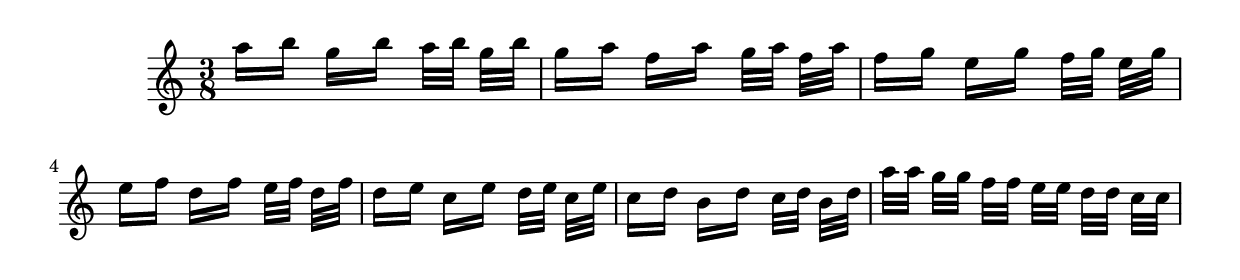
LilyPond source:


\header {

texidoc = "Stem lengths take precedence over beam quants: `forbidden'
    quants are only avoided for 32nd beams when they are outside of
    the staff. However, that leads to very long stems, which is even
    worse."

}

\version "1.9.9"

\score {
    \notes \relative c''{ 
\time 3/8
a'16[ b] g[ b]
a32[ b] g[ b] 
g16[ a] f[ a]
g32[ a] f[ a] 
f16[ g] e[ g]
f32[ g] e[ g] 
e16[ f] d[ f]
e32[ f] d[ f] 
d16[ e] c[ e]
d32[ e] c[ e]
c16[ d] b[ d]
c32[ d] b[ d]
a'32[ a] g[ g] f[ f] e[ e] d[ d] c[ c]
}
\paper {  }
}
